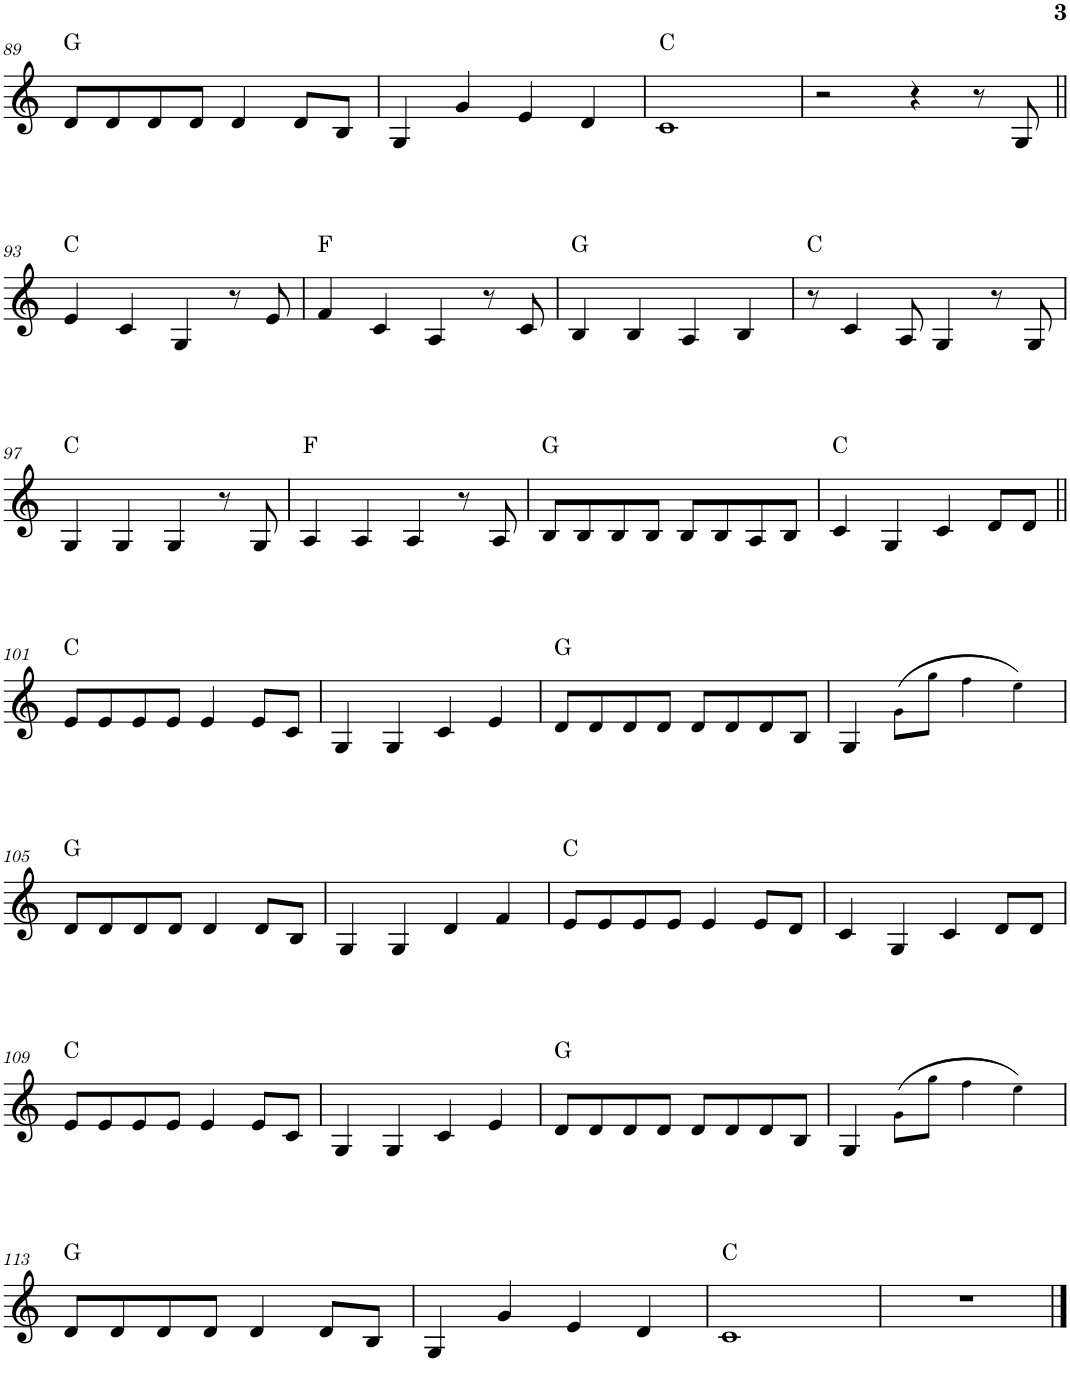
**kern	**harte
*part1	*part1
*staff1	*
*I"Piano	*
*I'Pno.	*
!!LO:PB:g=z
*clefG2	*
*k[]	*
*M4/4	*
=89	=89
8d/L	G:maj
8d/	.
8d/	.
8d/J	.
4d/	.
8d/L	.
8B/J	.
=90	=90
4G/	.
4g/	.
4e/	.
4d/	.
=91	=91
1c	C:maj
=92	=92
2r	.
4r	.
8r	.
8G/	.
!!LO:LB:g=z
=93||	=93||
4e/	C:maj
4c/	.
4G/	.
8r	.
8e/	.
=94	=94
4f/	F:maj
4c/	.
4A/	.
8r	.
8c/	.
=95	=95
4B/	G:maj
4B/	.
4A/	.
4B/	.
=96	=96
8r	C:maj
4c/	.
8A/	.
4G/	.
8r	.
8G/	.
!!LO:LB:g=z
=97	=97
4G/	C:maj
4G/	.
4G/	.
8r	.
8G/	.
=98	=98
4A/	F:maj
4A/	.
4A/	.
8r	.
8A/	.
=99	=99
8B/L	G:maj
8B/	.
8B/	.
8B/J	.
8B/L	.
8B/	.
8A/	.
8B/J	.
=100	=100
4c/	C:maj
4G/	.
4c/	.
8d/L	.
8d/J	.
!!LO:LB:g=z
=101||	=101||
8e/L	C:maj
8e/	.
8e/	.
8e/J	.
4e/	.
8e/L	.
8c/J	.
=102	=102
4G/	.
4G/	.
4c/	.
4e/	.
=103	=103
8d/L	G:maj
8d/	.
8d/	.
8d/J	.
8d/L	.
8d/	.
8d/	.
8B/J	.
=104	=104
4G/	.
(8g!\L	.
8gg!\J	.
4ff!\	.
4ee!\)	.
!!LO:LB:g=z
=105	=105
8d/L	G:maj
8d/	.
8d/	.
8d/J	.
4d/	.
8d/L	.
8B/J	.
=106	=106
4G/	.
4G/	.
4d/	.
4f/	.
=107	=107
8e/L	C:maj
8e/	.
8e/	.
8e/J	.
4e/	.
8e/L	.
8d/J	.
=108	=108
4c/	.
4G/	.
4c/	.
8d/L	.
8d/J	.
!!LO:LB:g=z
=109	=109
8e/L	C:maj
8e/	.
8e/	.
8e/J	.
4e/	.
8e/L	.
8c/J	.
=110	=110
4G/	.
4G/	.
4c/	.
4e/	.
=111	=111
8d/L	G:maj
8d/	.
8d/	.
8d/J	.
8d/L	.
8d/	.
8d/	.
8B/J	.
=112	=112
4G/	.
(8g!\L	.
8gg!\J	.
4ff!\	.
4ee!\)	.
!!LO:LB:g=z
=113	=113
8d/L	G:maj
8d/	.
8d/	.
8d/J	.
4d/	.
8d/L	.
8B/J	.
=114	=114
4G/	.
4g/	.
4e/	.
4d/	.
=115	=115
1c	C:maj
=116	=116
1r	.
==	==
*-	*-
